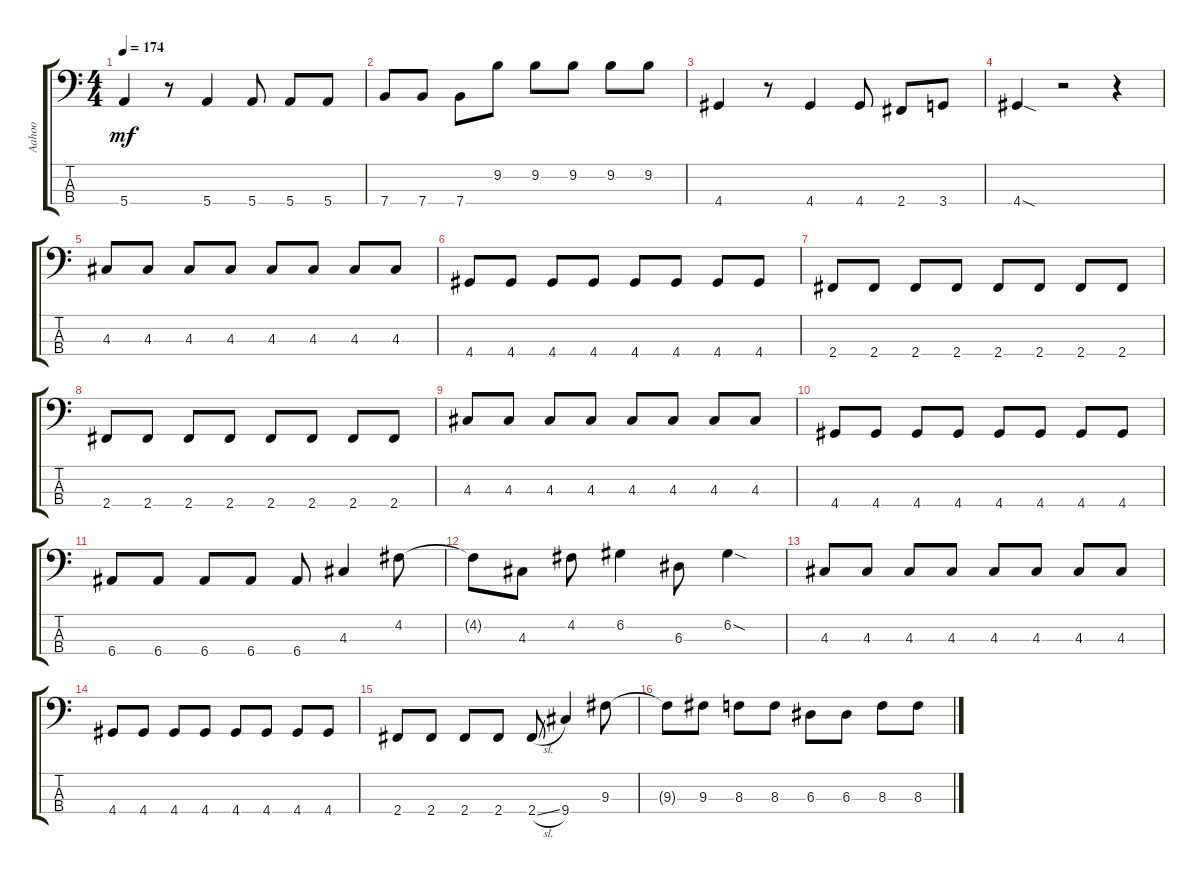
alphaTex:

\track ("Aahoo" "Aahoo") {instrument electricbassfinger}
\staff {score tabs}
\tuning (G2 D2 A1 E1) {hide}
\ts (4 4)
\tempo 174
\clef f4
\ks c
5.4.4{dy mf} r.8 5.4.4 5.4.8 5.4.8 5.4.8 |
7.4.8 7.4.8 7.4.8 9.2.8 9.2.8 9.2.8 9.2.8 9.2.8 |
4.4.4 r.8 4.4.4 4.4.8 2.4.8 3.4.8 |
4.4{sod}.4 r.2 r.4 |
4.3.8 4.3.8 4.3.8 4.3.8 4.3.8 4.3.8 4.3.8 4.3.8 |
4.4.8 4.4.8 4.4.8 4.4.8 4.4.8 4.4.8 4.4.8 4.4.8 |
2.4.8 2.4.8 2.4.8 2.4.8 2.4.8 2.4.8 2.4.8 2.4.8 |
2.4.8 2.4.8 2.4.8 2.4.8 2.4.8 2.4.8 2.4.8 2.4.8 |
4.3.8 4.3.8 4.3.8 4.3.8 4.3.8 4.3.8 4.3.8 4.3.8 |
4.4.8 4.4.8 4.4.8 4.4.8 4.4.8 4.4.8 4.4.8 4.4.8 |
6.4.8 6.4.8 6.4.8 6.4.8 6.4.8 4.3.4 4.2.8 |
4.2{t}.8 4.3.8 4.2.8 6.2.4 6.3.8 6.2{sod}.4 |
4.3.8 4.3.8 4.3.8 4.3.8 4.3.8 4.3.8 4.3.8 4.3.8 |
4.4.8 4.4.8 4.4.8 4.4.8 4.4.8 4.4.8 4.4.8 4.4.8 |
2.4.8 2.4.8 2.4.8 2.4.8 2.4{sl}.8 9.4.4 9.3.8 |
9.3{t}.8 9.3.8 8.3.8 8.3.8 6.3.8 6.3.8 8.3.8 8.3.8
